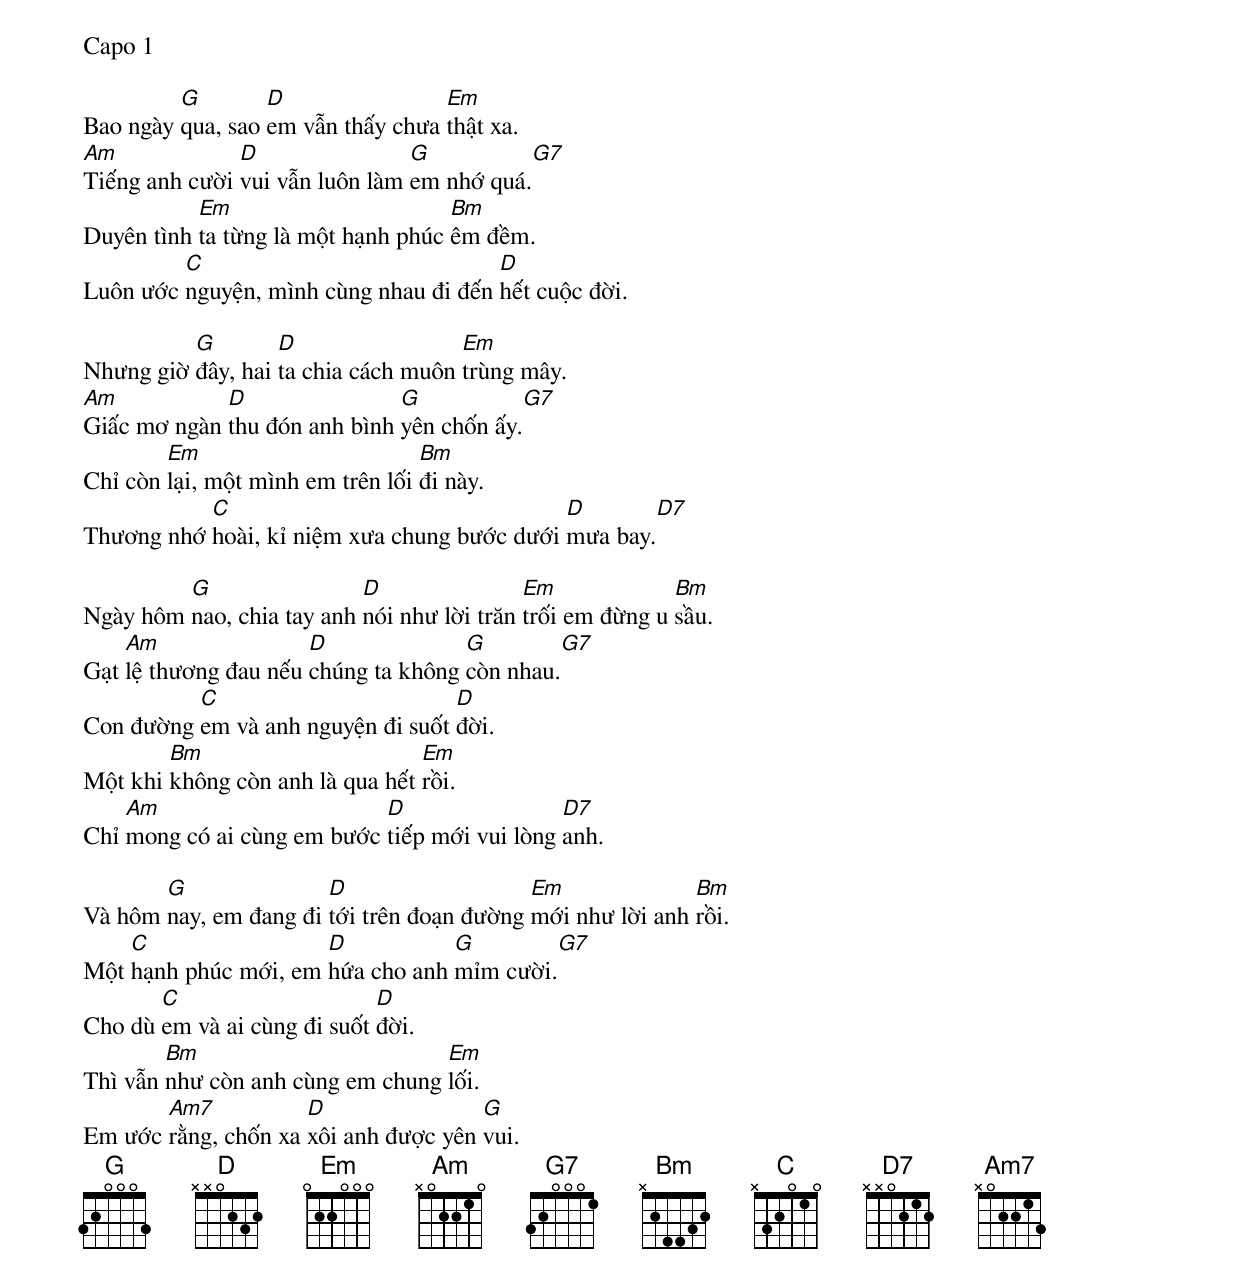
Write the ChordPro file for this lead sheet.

Capo 1

Bao ngày [G]qua, sao [D]em vẫn thấy chưa [Em]thật xa.
[Am]Tiếng anh cười [D]vui vẫn luôn làm [G]em nhớ quá.[G7]
Duyên tình [Em]ta từng là một hạnh phúc [Bm]êm đềm.
Luôn ước [C]nguyện, mình cùng nhau đi đến [D]hết cuộc đời.

Nhưng giờ [G]đây, hai [D]ta chia cách muôn [Em]trùng mây.
[Am]Giấc mơ ngàn [D]thu đón anh bình [G]yên chốn ấy.[G7]
Chỉ còn [Em]lại, một mình em trên lối [Bm]đi này.
Thương nhớ [C]hoài, kỉ niệm xưa chung bước dưới [D]mưa bay.[D7]

Ngày hôm [G]nao, chia tay anh [D]nói như lời trăn [Em]trối em đừng u [Bm]sầu.
Gạt [Am]lệ thương đau nếu [D]chúng ta không [G]còn nhau.[G7]
Con đường [C]em và anh nguyện đi suốt [D]đời.
Một khi [Bm]không còn anh là qua hết [Em]rồi.
Chỉ [Am]mong có ai cùng em bước [D]tiếp mới vui lòng [D7]anh.

Và hôm [G]nay, em đang đi [D]tới trên đoạn đường [Em]mới như lời anh [Bm]rồi.
Một [C]hạnh phúc mới, em [D]hứa cho anh [G]mỉm cười.[G7]
Cho dù [C]em và ai cùng đi suốt [D]đời.
Thì vẫn [Bm]như còn anh cùng em chung [Em]lối.
Em ước [Am7]rằng, chốn xa [D]xôi anh được yên [G]vui.
